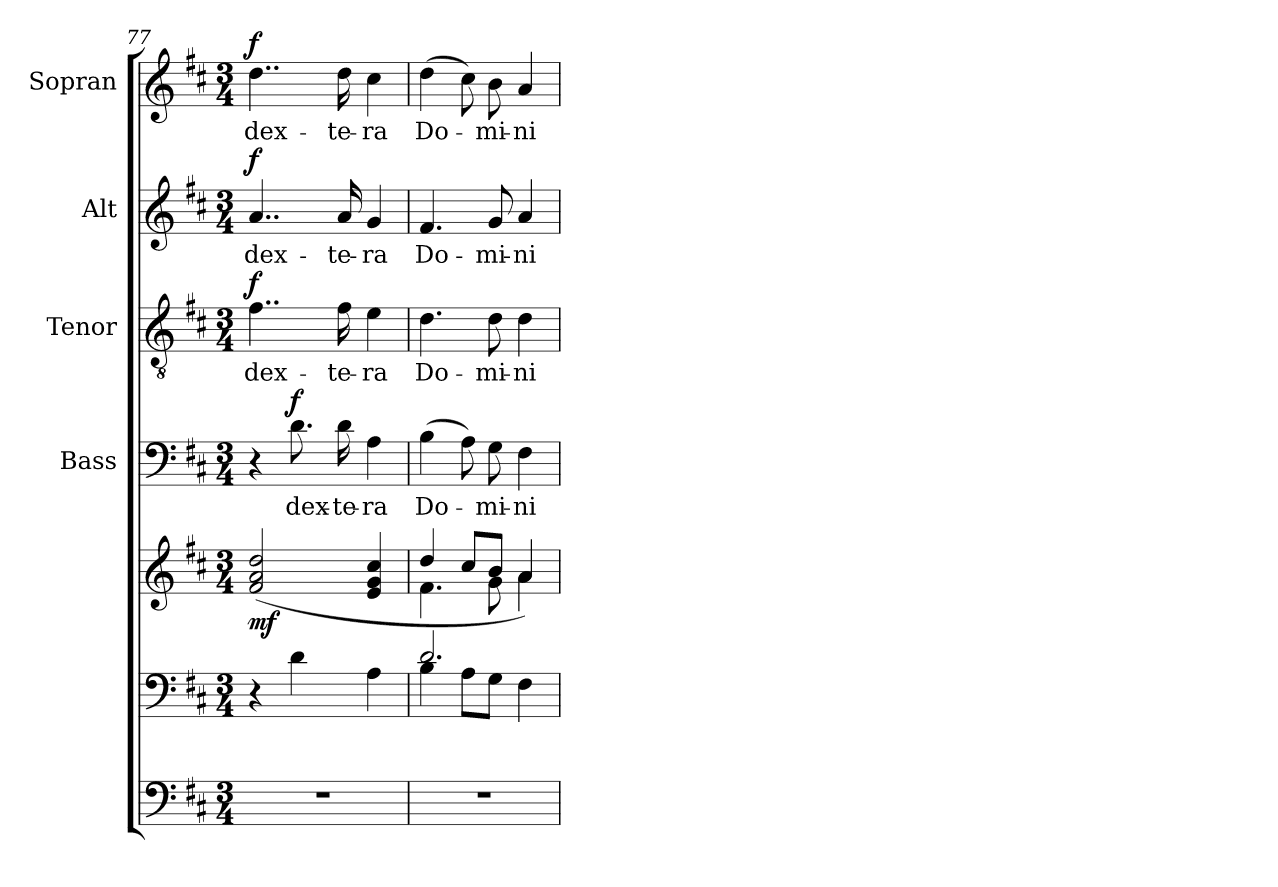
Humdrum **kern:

**kern	**kern	**kern	**dynam	**kern	**text	**dynam	**kern	**text	**dynam	**kern	**text	**dynam	**kern	**text	**dynam
*part6	*part5	*part5	*part5	*part4	*part4	*part4	*part3	*part3	*part3	*part2	*part2	*part2	*part1	*part1	*part1
*staff7	*staff6	*staff5	*staff5/6	*staff4	*staff4	*staff4	*staff3	*staff3	*staff3	*staff2	*staff2	*staff2	*staff1	*staff1	*staff1
*	*	*	*	*I"Bass	*	*	*I"Tenor	*	*	*I"Alt	*	*	*I"Sopran	*	*
*	*	*	*	*I'B.	*	*	*I'T.	*	*	*I'A.	*	*	*I'S.	*	*
!!LO:PB:g=z
*clefF4	*clefF4	*clefG2	*	*clefF4	*	*	*clefGv2	*	*	*clefG2	*	*	*clefG2	*	*
*k[f#c#]	*k[f#c#]	*k[f#c#]	*	*k[f#c#]	*	*	*k[f#c#]	*	*	*k[f#c#]	*	*	*k[f#c#]	*	*
*D:	*D:	*D:	*	*D:	*	*	*D:	*	*	*D:	*	*	*D:	*	*
*M3/4	*M3/4	*M3/4	*	*M3/4	*	*	*M3/4	*	*	*M3/4	*	*	*M3/4	*	*
=77	=77	=77	=77	=77	=77	=77	=77	=77	=77	=77	=77	=77	=77	=77	=77
!	!	!	!LO:DY:b	!	!	!	!	!LO:LY:b	!LO:DY:a	!	!LO:LY:b	!LO:DY:a	!	!LO:LY:b	!LO:DY:a
2.r	4r	(2f#/ 2a/ 2dd/	mf	4r	.	.	4..f#\	dex-	f	4..a/	dex-	f	4..dd\	dex-	f
!	!	!	!	!	!LO:LY:b	!LO:DY:a	!	!	!	!	!	!	!	!	!
.	4d\	.	.	8.d\	dex-	f	.	.	.	.	.	.	.	.	.
!	!	!	!	!	!LO:LY:b	!	!	!LO:LY:b	!	!	!LO:LY:b	!	!	!LO:LY:b	!
.	.	.	.	16d\	-te-	.	16f#\	-te-	.	16a/	-te-	.	16dd\	-te-	.
!	!	!	!	!	!LO:LY:b	!	!	!LO:LY:b	!	!	!LO:LY:b	!	!	!LO:LY:b	!
.	4A\	4e/ 4g/ 4cc#/	.	4A\	-ra	.	4e\	-ra	.	4g/	-ra	.	4cc#\	-ra	.
=78	=78	=78	=78	=78	=78	=78	=78	=78	=78	=78	=78	=78	=78	=78	=78
*	*^	*^	*	*	*	*	*	*	*	*	*	*	*	*	*
!	!	!	!	!	!	!	!LO:LY:b	!	!	!LO:LY:b	!	!	!LO:LY:b	!	!	!LO:LY:b	!
2.r	2.d/	4B\	4dd/	4.f#\	.	(>4B\	Do-	.	4.d\	Do-	.	4.f#/	Do-	.	(>4dd\	Do-	.
.	.	8A\L	8cc#/L	.	.	8A\)	.	.	.	.	.	.	.	.	8cc#\)	.	.
!	!	!	!	!	!	!	!LO:LY:b	!	!	!LO:LY:b	!	!	!LO:LY:b	!	!	!LO:LY:b	!
.	.	8G\J	8b/J	8g\	.	8G\	-mi-	.	8d\	-mi-	.	8g/	-mi-	.	8b\	-mi-	.
!	!	!	!	!	!	!	!LO:LY:b	!	!	!LO:LY:b	!	!	!LO:LY:b	!	!	!LO:LY:b	!
.	.	4F#\	4a/)	4a\	.	4F#\	-ni	.	4d\	-ni	.	4a/	-ni	.	4a/	-ni	.
*	*v	*v	*	*	*	*	*	*	*	*	*	*	*	*	*	*	*
*	*	*v	*v	*	*	*	*	*	*	*	*	*	*	*	*	*
=	=	=	=	=	=	=	=	=	=	=	=	=	=	=	=
*-	*-	*-	*-	*-	*-	*-	*-	*-	*-	*-	*-	*-	*-	*-	*-
